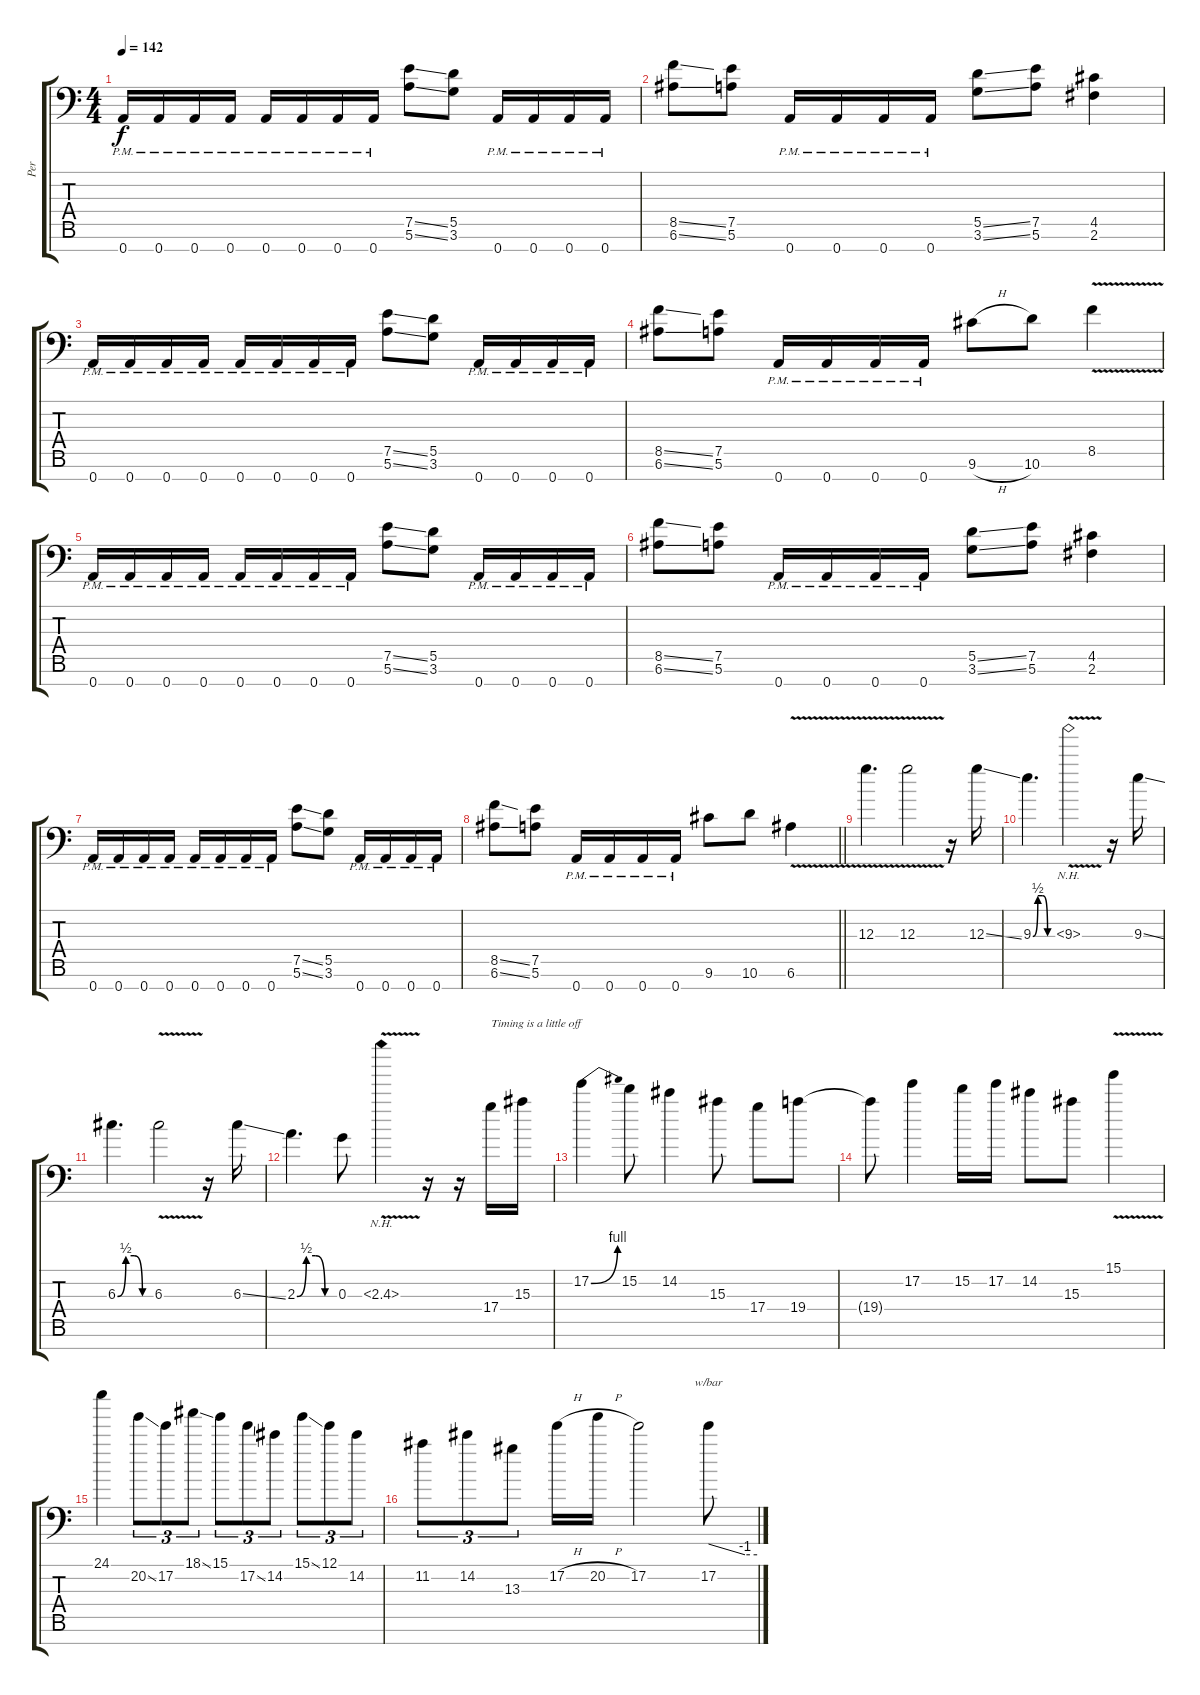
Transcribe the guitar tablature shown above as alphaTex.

\track ("Per" "Per") {instrument distortionguitar}
\staff {score tabs}
\tuning (E4 B3 G3 D3 A2 E2 A1) {hide}
\ts (4 4)
\section ("" "")
\tempo 142
\clef f4
\ks c
0.7{pm}.16{dy f} 0.7{pm}.16 0.7{pm}.16 0.7{pm}.16 0.7{pm}.16 0.7{pm}.16 0.7{pm}.16 0.7{pm}.16 (7.5{ss} 5.6{ss}).8 (5.5 3.6).8 0.7{pm}.16 0.7{pm}.16 0.7{pm}.16 0.7{pm}.16 |
(8.5{ss} 6.6{ss}).8 (7.5 5.6).8 0.7{pm}.16 0.7{pm}.16 0.7{pm}.16 0.7{pm}.16 (5.5{ss} 3.6{ss}).8 (7.5 5.6).8 (4.5 2.6).4 |
0.7{pm}.16 0.7{pm}.16 0.7{pm}.16 0.7{pm}.16 0.7{pm}.16 0.7{pm}.16 0.7{pm}.16 0.7{pm}.16 (7.5{ss} 5.6{ss}).8 (5.5 3.6).8 0.7{pm}.16 0.7{pm}.16 0.7{pm}.16 0.7{pm}.16 |
(8.5{ss} 6.6{ss}).8 (7.5 5.6).8 0.7{pm}.16 0.7{pm}.16 0.7{pm}.16 0.7{pm}.16 9.6{h}.8 10.6.8 8.5{v}.4 |
0.7{pm}.16 0.7{pm}.16 0.7{pm}.16 0.7{pm}.16 0.7{pm}.16 0.7{pm}.16 0.7{pm}.16 0.7{pm}.16 (7.5{ss} 5.6{ss}).8 (5.5 3.6).8 0.7{pm}.16 0.7{pm}.16 0.7{pm}.16 0.7{pm}.16 |
(8.5{ss} 6.6{ss}).8 (7.5 5.6).8 0.7{pm}.16 0.7{pm}.16 0.7{pm}.16 0.7{pm}.16 (5.5{ss} 3.6{ss}).8 (7.5 5.6).8 (4.5 2.6).4 |
0.7{pm}.16 0.7{pm}.16 0.7{pm}.16 0.7{pm}.16 0.7{pm}.16 0.7{pm}.16 0.7{pm}.16 0.7{pm}.16 (7.5{ss} 5.6{ss}).8 (5.5 3.6).8 0.7{pm}.16 0.7{pm}.16 0.7{pm}.16 0.7{pm}.16 |
\barLineRight lightlight
(8.5{ss} 6.6{ss}).8 (7.5 5.6).8 0.7{pm}.16 0.7{pm}.16 0.7{pm}.16 0.7{pm}.16 9.6.8 10.6.8 6.6{v}.4 |
\section ("" "")
12.3{v}.4{d} 12.3{v}.2 r.16 12.3{ss}.16 |
9.3{be (custom 0 0 15 2 30 2 45 0 60 0)}.4{d} 9.3{nh v}.2 r.16 9.3{ss}.16 |
6.3{be (custom 0 0 15 2 30 2 45 0 60 0)}.4{d} 6.3{v}.2 r.16 6.3{ss}.16 |
2.3{be (custom 0 0 15 2 30 2 45 0 60 0)}.4{d} 0.3.8 2.3{nh v}.4 r.16 r.16 17.4.16{txt "Timing is a little off"} 15.3.16 |
17.2{be (bend 0 0 60 4)}.4 15.2.8 14.2.4 15.3.8 17.4.8 19.4.8 |
19.4{t}.8 17.2.4 15.2.16 17.2.16 14.2.8 15.3.8 15.1{v}.4 |
24.1.4 20.2{ss}.8{tu (3 2)} 17.2.8{tu (3 2)} 18.1{ss}.8{tu (3 2)} 15.1.8{tu (3 2)} 17.2{ss}.8{tu (3 2)} 14.2.8{tu (3 2)} 15.1{ss}.8{tu (3 2)} 12.1.8{tu (3 2)} 14.2.8{tu (3 2)} |
11.2.8{tu (3 2)} 14.2.8{tu (3 2)} 13.3.8{tu (3 2)} 17.2{h}.16 20.2{h}.16 17.2.2 17.2.8{tbe (custom default 0 0 45 -4 60 -4)}
